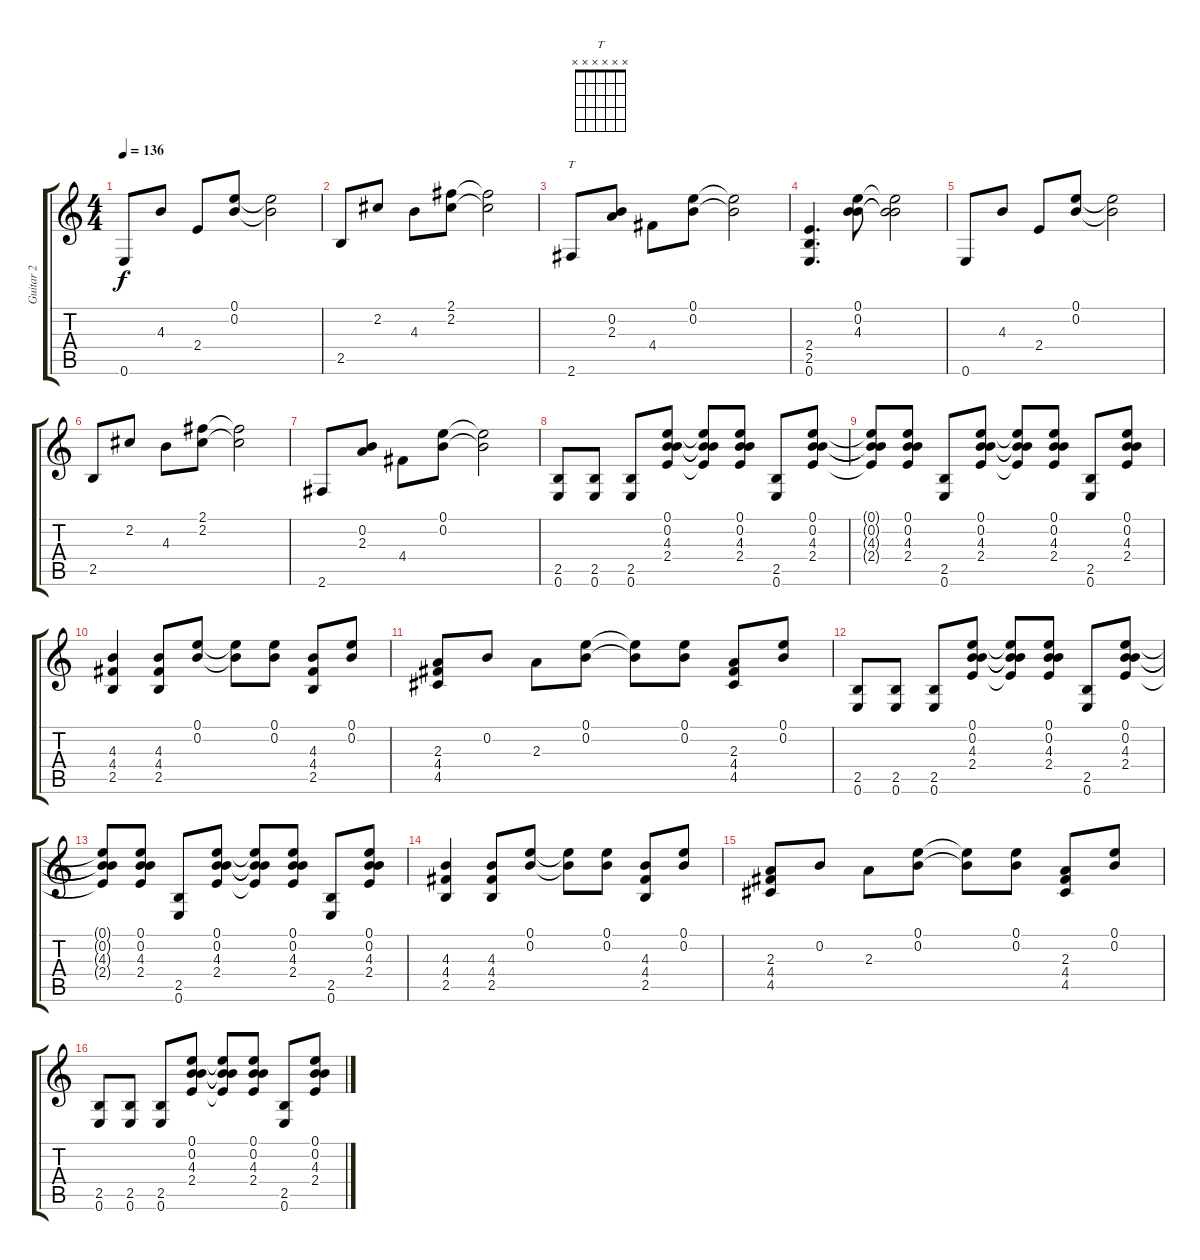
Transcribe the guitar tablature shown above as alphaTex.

\track ("Guitar 2" "Guitar 2") {instrument overdrivenguitar}
\staff {score tabs}
\tuning (E4 B3 G3 D3 A2 E2) {hide}
\chord ("T" x x x x x x)
\ts (4 4)
\tempo 136
\clef g2
\ks c
0.6.8{dy f} 4.3.8 2.4.8 (0.1 0.2).8 (0.1{t} 0.2{t}).2 |
2.5.8 2.2.8 4.3.8 (2.1 2.2).8 (2.1{t} 2.2{t}).2 |
2.6.8{ch "T"} (0.2 2.3).8 4.4.8 (0.1 0.2).8 (0.1{t} 0.2{t}).2 |
(2.4 2.5 0.6).4{d} (0.1 0.2 4.3).8 (0.1{t} 0.2{t} 4.3{t}).2 |
0.6.8 4.3.8 2.4.8 (0.1 0.2).8 (0.1{t} 0.2{t}).2 |
2.5.8 2.2.8 4.3.8 (2.1 2.2).8 (2.1{t} 2.2{t}).2 |
2.6.8 (0.2 2.3).8 4.4.8 (0.1 0.2).8 (0.1{t} 0.2{t}).2 |
(2.5 0.6).8 (2.5 0.6).8 (2.5 0.6).8 (0.1 0.2 4.3 2.4).8 (0.1{t} 0.2{t} 4.3{t} 2.4{t}).8 (0.1 0.2 4.3 2.4).8 (2.5 0.6).8 (0.1 0.2 4.3 2.4).8 |
(0.1{t} 0.2{t} 4.3{t} 2.4{t}).8 (0.1 0.2 4.3 2.4).8 (2.5 0.6).8 (0.1 0.2 4.3 2.4).8 (0.1{t} 0.2{t} 4.3{t} 2.4{t}).8 (0.1 0.2 4.3 2.4).8 (2.5 0.6).8 (0.1 0.2 4.3 2.4).8 |
(4.3 4.4 2.5).4 (4.3 4.4 2.5).8 (0.1 0.2).8 (0.1{t} 0.2{t}).8 (0.1 0.2).8 (4.3 4.4 2.5).8 (0.1 0.2).8 |
(2.3 4.4 4.5).8 0.2.8 2.3.8 (0.1 0.2).8 (0.1{t} 0.2{t}).8 (0.1 0.2).8 (2.3 4.4 4.5).8 (0.1 0.2).8 |
(2.5 0.6).8 (2.5 0.6).8 (2.5 0.6).8 (0.1 0.2 4.3 2.4).8 (0.1{t} 0.2{t} 4.3{t} 2.4{t}).8 (0.1 0.2 4.3 2.4).8 (2.5 0.6).8 (0.1 0.2 4.3 2.4).8 |
(0.1{t} 0.2{t} 4.3{t} 2.4{t}).8 (0.1 0.2 4.3 2.4).8 (2.5 0.6).8 (0.1 0.2 4.3 2.4).8 (0.1{t} 0.2{t} 4.3{t} 2.4{t}).8 (0.1 0.2 4.3 2.4).8 (2.5 0.6).8 (0.1 0.2 4.3 2.4).8 |
(4.3 4.4 2.5).4 (4.3 4.4 2.5).8 (0.1 0.2).8 (0.1{t} 0.2{t}).8 (0.1 0.2).8 (4.3 4.4 2.5).8 (0.1 0.2).8 |
(2.3 4.4 4.5).8 0.2.8 2.3.8 (0.1 0.2).8 (0.1{t} 0.2{t}).8 (0.1 0.2).8 (2.3 4.4 4.5).8 (0.1 0.2).8 |
(2.5 0.6).8 (2.5 0.6).8 (2.5 0.6).8 (0.1 0.2 4.3 2.4).8 (0.1{t} 0.2{t} 4.3{t} 2.4{t}).8 (0.1 0.2 4.3 2.4).8 (2.5 0.6).8 (0.1 0.2 4.3 2.4).8
